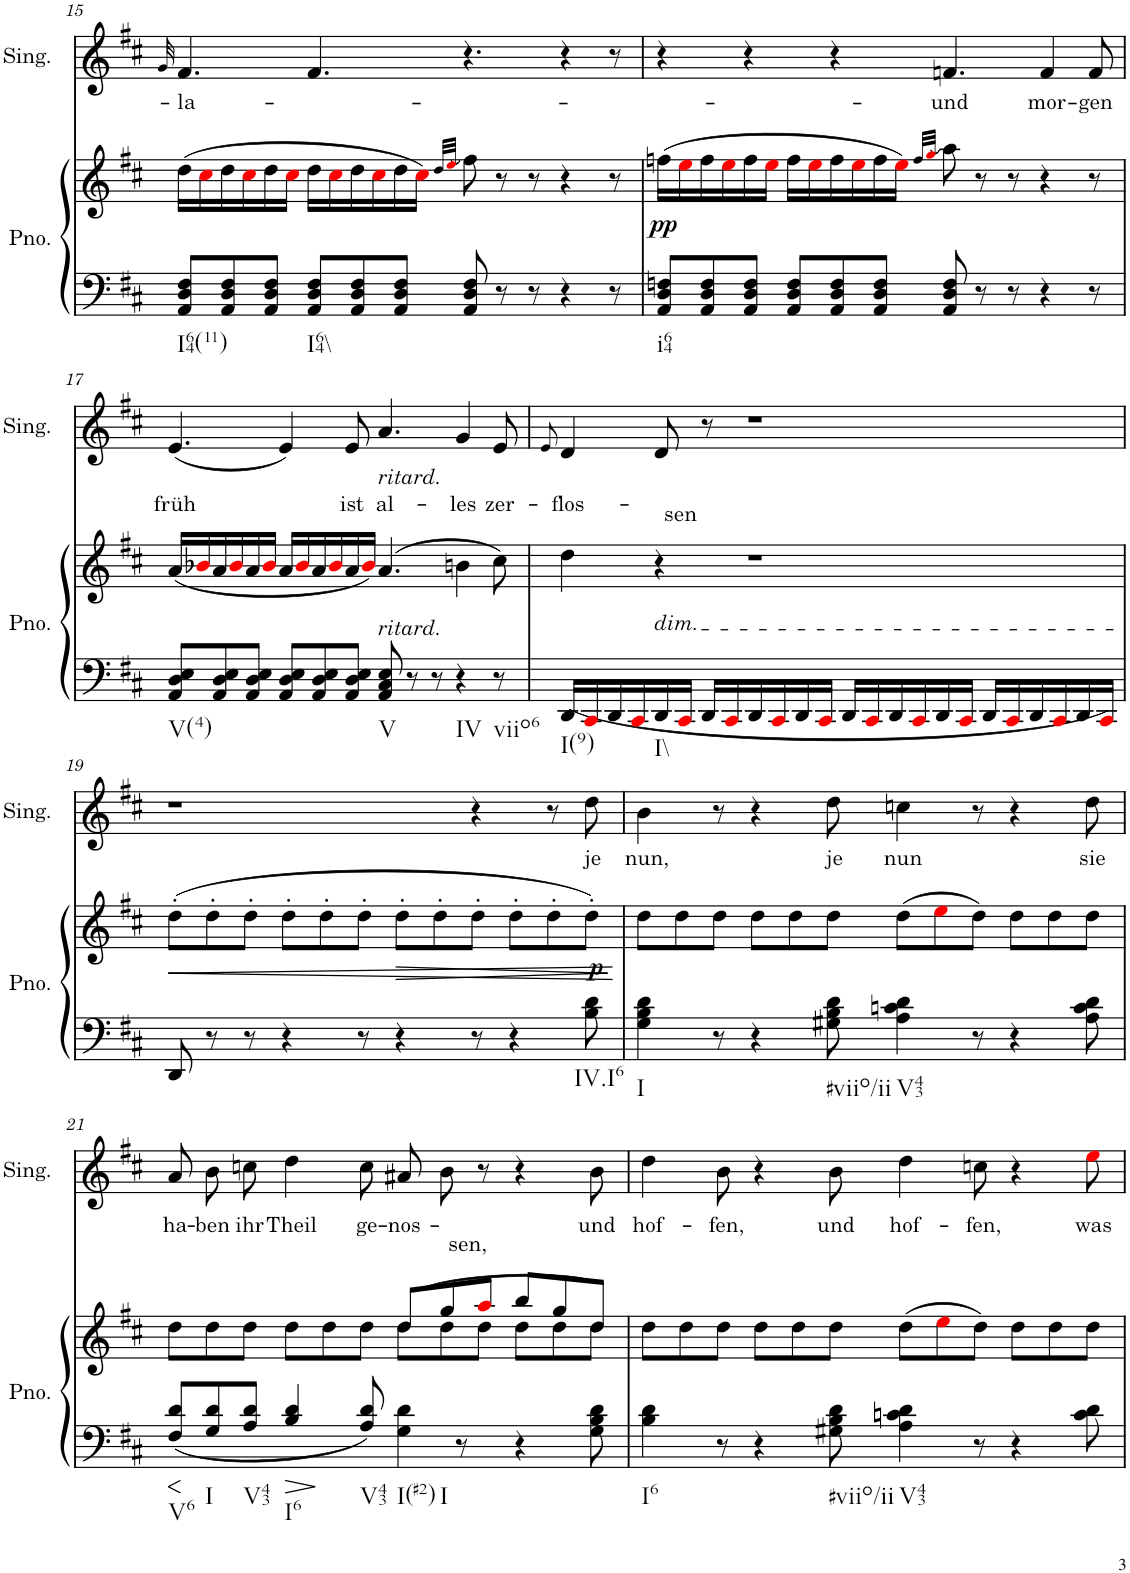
**kern	**kern	**dynam	**kern	**text
*part2	*part2	*part2	*part1	*part1
*staff3	*staff2	*staff2/3	*staff1	*staff1
*I"Pianoforte	*	*	*I"Singstimme	*
*I'Pno.	*	*	*I'Sing.	*
!!LO:PB:g=z
*clefF4	*clefG2	*	*clefG2	*
*k[f#c#]	*k[f#c#]	*	*k[f#c#]	*
*M12/8	*M12/8	*	*M12/8	*
=15	=15	=15	=15	=15
.	.	.	32qg/	.
!LO:TX:b:t=I64(11)	!	!	!	!
!	!	!	!	!LO:LY:b
8AA/ 8D/ 8F#/L	(16dd\LL	.	4.f#/	-la-
.	16cc#i\	.	.	.
8AA/ 8D/ 8F#/	16dd\	.	.	.
.	16cc#i\	.	.	.
8AA/ 8D/ 8F#/J	16dd\	.	.	.
.	16cc#i\JJ	.	.	.
!LO:TX:b:t=I64\\	!	!	!	!
8AA/ 8D/ 8F#/L	16dd\LL	.	4.f#/	.
.	16cc#i\	.	.	.
8AA/ 8D/ 8F#/	16dd\	.	.	.
.	16cc#i\	.	.	.
8AA/ 8D/ 8F#/J	16dd\	.	.	.
.	16cc#i\JJ)	.	.	.
.	32qdd/LLL	.	.	.
.	(32qeei/JJJ	.	.	.
8AA/ 8D/ 8F#/	8ff#\)	.	4.r	.
8r	8r	.	.	.
8r	8r	.	.	.
4r	4r	.	4r	.
8r	8r	.	8r	.
=16	=16	=16	=16	=16
!LO:TX:b:t=i64	!	!	!	!
!	!	!LO:DY:b	!	!
8AA/ 8D/ 8Fn/L	(16ffn\LL	pp	4r	.
.	16eei\	.	.	.
8AA/ 8D/ 8F/	16ff\	.	.	.
.	16eei\	.	.	.
8AA/ 8D/ 8F/J	16ff\	.	4r	.
.	16eei\JJ	.	.	.
8AA/ 8D/ 8F/L	16ff\LL	.	.	.
.	16eei\	.	.	.
8AA/ 8D/ 8F/	16ff\	.	4r	.
.	16eei\	.	.	.
8AA/ 8D/ 8F/J	16ff\	.	.	.
.	16eei\JJ)	.	.	.
.	32qff/LLL	.	.	.
.	(32qggi/JJJ	.	.	.
!	!	!	!	!LO:LY:b
8AA/ 8D/ 8F/	8aa\)	.	4.fn/	und
8r	8r	.	.	.
8r	8r	.	.	.
!	!	!	!	!LO:LY:b
4r	4r	.	4f/	mor-
!	!	!	!	!LO:LY:b
8r	8r	.	8f/	-gen
!!LO:LB:g=z
=17	=17	=17	=17	=17
!LO:TX:b:t=V(4)	!	!	!	!
!	!	!	!	!LO:LY:b
8AA/ 8D/ 8E/L	(16a/LL	.	(4.e/	früh
.	16b-Xi/	.	.	.
8AA/ 8D/ 8E/	16a/	.	.	.
.	16b-i/	.	.	.
8AA/ 8D/ 8E/J	16a/	.	.	.
.	16b-i/JJ	.	.	.
8AA/ 8D/ 8E/L	16a/LL	.	4e/)	.
.	16b-i/	.	.	.
8AA/ 8D/ 8E/	16a/	.	.	.
.	16b-i/	.	.	.
!	!	!	!	!LO:LY:b
8AA/ 8D/ 8E/J	16a/	.	8e/	ist
.	16b-i/JJ)	.	.	.
!	!	!	!LO:TX:b:i:t=ritard.	!
!	!LO:TX:b:i:t=ritard.	!	!	!
!LO:TX:b:t=V	!	!	!	!
!	!	!	!	!LO:LY:b
8AA/ 8C#/ 8E/	(4.a/	.	4.a/	al-
8r	.	.	.	.
8r	.	.	.	.
!LO:TX:b:t=IV	!	!	!	!
!	!	!	!	!LO:LY:b
4r	4bn\	.	4g/	-les
!LO:TX:b:t=viio6	!	!	!	!
!	!	!	!	!LO:LY:b
8r	8cc#\)	.	8e/	zer-
=18	=18	=18	=18	=18
.	.	.	8qe/	.
!LO:TX:b:t=I(9)	!	!	!	!
!	!	!	!	!LO:LY:b
16DD/LL	4dd\	.	4d/	-flos-
16CC#i/	.	.	.	.
16DD/	.	.	.	.
16CC#i/	.	.	.	.
!	!LO:TX:b:i:t=dim.	!	!	!
!LO:TX:b:t=I\\	!	!	!	!
!	!	!	!	!LO:LY:b
16DD/	4r	.	8d/	-sen
16CC#i/JJ	.	.	.	.
16DD/LL	.	.	8r	.
16CC#i/	.	.	.	.
16DD/	1r	.	1r	.
16CC#i/	.	.	.	.
16DD/	.	.	.	.
16CC#i/JJ	.	.	.	.
16DD/LL	.	.	.	.
16CC#i/	.	.	.	.
16DD/	.	.	.	.
16CC#i/	.	.	.	.
16DD/	.	.	.	.
16CC#i/JJ	.	.	.	.
16DD/LL	.	.	.	.
16CC#i/	.	.	.	.
16DD/	.	.	.	.
16CC#i/	.	.	.	.
16DD/	.	.	.	.
16CC#i/JJ	.	.	.	.
!!LO:LB:g=z
=19	=19	=19	=19	=19
!	!	!LO:HP:b	!	!
8DD/	(8dd'\L	<	1r	.
8r	8dd'\	.	.	.
8r	8dd'\J	.	.	.
4r	8dd'\L	.	.	.
.	8dd'\	.	.	.
8r	8dd'\J	.	.	.
!	!	!LO:HP:b	!	!
4r	8dd'\L	>	.	.
.	8dd'\	.	.	.
8r	8dd'\J	.	4r	.
4r	8dd'\L	.	.	.
.	8dd'\	.	8r	.
!LO:TX:b:t=IV.I6	!	!	!	!
!	!	!LO:DY:b	!	!LO:LY:b
8B\ 8d\	8dd'\J)	p	8dd\	je
.	.	[ ]	.	.
=20	=20	=20	=20	=20
!LO:TX:b:t=I	!	!	!	!
!	!	!	!	!LO:LY:b
4G\ 4B\ 4d\	8dd\L	.	4b\	nun,
.	8dd\	.	.	.
8r	8dd\J	.	8r	.
4r	8dd\L	.	4r	.
.	8dd\	.	.	.
!LO:TX:b:t=#viio/ii	!	!	!	!
!	!	!	!	!LO:LY:b
8G#X\ 8B\ 8d\	8dd\J	.	8dd\	je
!LO:TX:b:t=V43	!	!	!	!
!	!	!	!	!LO:LY:b
4A\ 4cn\ 4d\	(8dd\L	.	4ccn\	nun
.	8eei\	.	.	.
8r	8dd\J)	.	8r	.
4r	8dd\L	.	4r	.
.	8dd\	.	.	.
!	!	!	!	!LO:LY:b
8A\ 8c\ 8d\	8dd\J	.	8dd\	sie
!!LO:LB:g=z
=21	=21	=21	=21	=21
*	*^	*	*	*
!LO:TX:b:t=V6	!	!	!	!	!
!	!	!	!	!	!LO:LY:b
8F#/ 8d/L	8dd\L	2ryy	.	8a\L	ha-
!LO:TX:b:t=I	!	!	!	!	!
!	!	!	!	!	!LO:LY:b
8G/ 8d/	8dd\	.	.	8b\	-ben
!LO:TX:b:t=V43	!	!	!	!	!
!	!	!	!	!	!LO:LY:b
8A/ 8d/J	8dd\J	.	.	8ccn\J	ihr
!LO:TX:b:t=I6	!	!	!	!	!
!	!	!	!	!	!LO:LY:b
4B/ 4d/	8dd\L	.	.	4dd\	Theil
.	8dd\	4ryy	.	.	.
!LO:TX:b:t=V43	!	!	!	!	!
!	!	!	!	!	!LO:LY:b
8A/ 8d/	8dd\J	.	.	8cc\	ge-
!LO:TX:b:t=I(#2)	!	!	!	!	!
!LO:TX:b:t=I	!	!	!	!	!
!	!	!	!	!	!LO:LY:b
4G\ 4d\	(8dd/L	8dd\L	.	8a#X/L	-nos-
!	!	!	!	!	!LO:LY:b
.	8gg/	8dd\	.	8b/J	-sen,
8r	8aai/J	8dd\J	.	8r	.
4r	8bb/L	8dd\L	.	4r	.
.	8gg/	8dd\	.	.	.
!	!	!	!	!	!LO:LY:b
8G\ 8B\ 8d\	8dd/J)	8dd\J	.	8b\	und
=22	=22	=22	=22	=22	=22
!LO:TX:b:t=I6	!	!	!	!	!
!	!	!	!	!	!LO:LY:b
*	*v	*v	*	*	*
4B\ 4d\	8dd\L	.	4dd\	hof-
.	8dd\	.	.	.
!	!	!	!	!LO:LY:b
8r	8dd\J	.	8b\	-fen,
4r	8dd\L	.	4r	.
.	8dd\	.	.	.
!LO:TX:b:t=#viio/ii	!	!	!	!
!	!	!	!	!LO:LY:b
8G#X\ 8B\ 8d\	8dd\J	.	8b\	und
!LO:TX:b:t=V43	!	!	!	!
!	!	!	!	!LO:LY:b
4A\ 4cn\ 4d\	(8dd\L	.	4dd\	hof-
.	8eei\	.	.	.
!	!	!	!	!LO:LY:b
8r	8dd\J)	.	8ccn\	-fen,
4r	8dd\L	.	4r	.
.	8dd\	.	.	.
!	!	!	!	!LO:LY:b
8c\ 8d\	8dd\J	.	8eei\	was
=	=	=	=	=
*-	*-	*-	*-	*-
